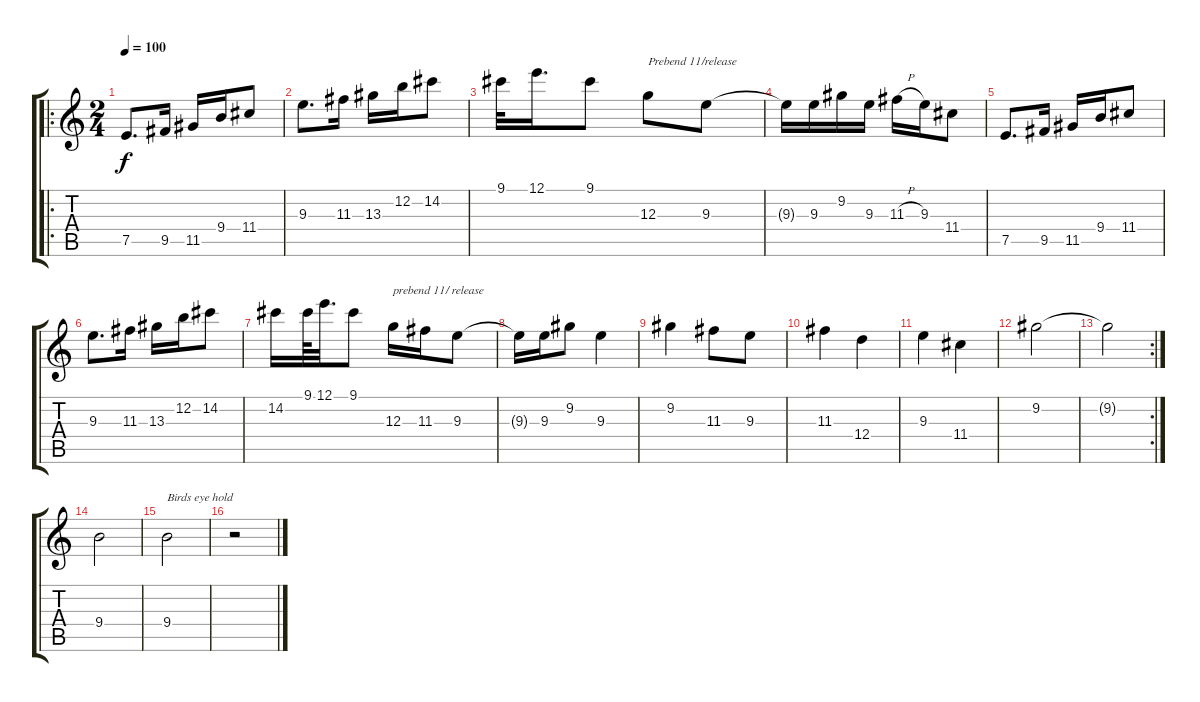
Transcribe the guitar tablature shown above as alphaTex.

\track "" {instrument electricguitarjazz}
\staff {score tabs}
\tuning (E4 B3 G3 D3 A2 E2) {hide}
\ro
\ts (2 4)
\tempo 100
\clef g2
\ks c
7.5.8{d dy f instrument electricguitarjazz} 9.5.16 11.5.16 9.4.16 11.4.8 |
9.3.8{d} 11.3.16 13.3.16 12.2.16 14.2.8 |
9.1.32 12.1.16{d} 9.1.8 12.3.8{txt "Prebend 11/release"} 9.3.8 |
9.3{t}.16 9.3.16 9.2.16 9.3.16 11.3{h}.16 9.3.16 11.4.8 |
7.5.8{d} 9.5.16 11.5.16 9.4.16 11.4.8 |
9.3.8{d} 11.3.16 13.3.16 12.2.16 14.2.8 |
14.2.16 9.1.64 12.1.32{d} 9.1.8 12.3.16{txt "prebend 11/ release"} 11.3.16 9.3.8 |
9.3{t}.16 9.3.16 9.2.8 9.3.4 |
9.2.4 11.3.8 9.3.8 |
11.3.4 12.4.4 |
9.3.4 11.4.4 |
9.2.2 |
\rc 2
9.2{t}.2 |
9.4.2 |
9.4.2{txt "Birds eye hold"} |
r.2
